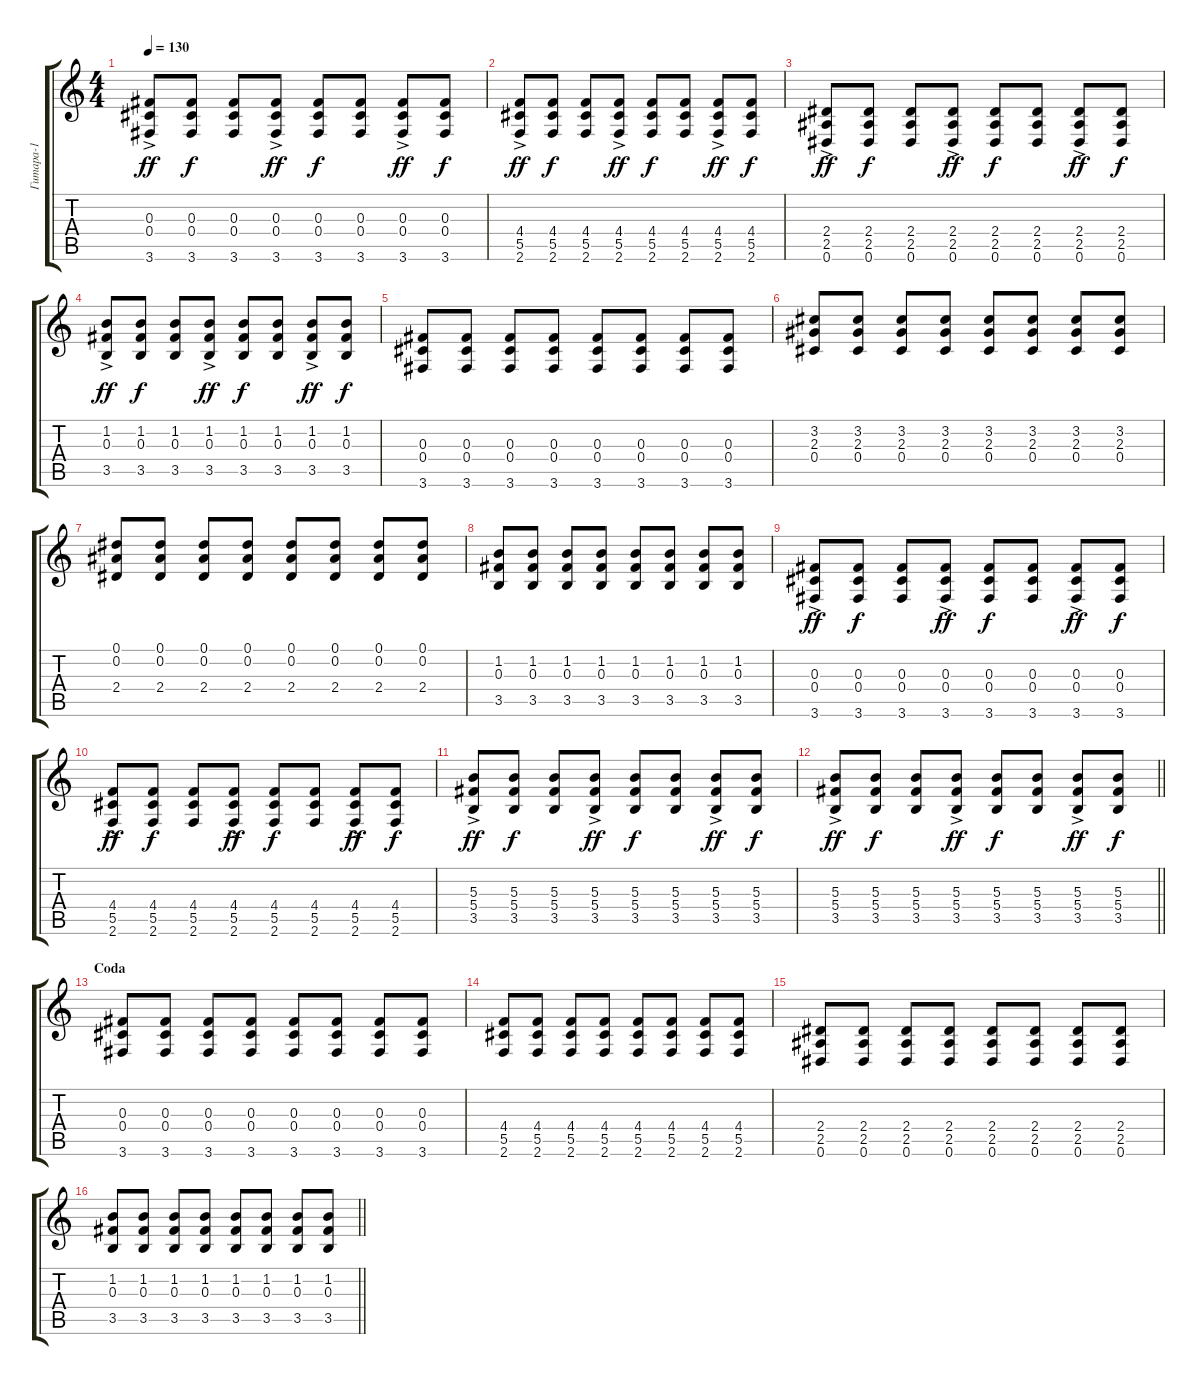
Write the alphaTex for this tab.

\track ("Гитара-1" "Гитара-1") {instrument electricguitarclean}
\staff {score tabs}
\tuning (Eb4 Bb3 Gb3 Db3 Ab2 Eb2) {hide}
\ts (4 4)
\tempo 130
\clef g2
\ks c
(0.3{ac} 0.4{ac} 3.6{ac}).8{dy ff} (0.3 0.4 3.6).8{dy f} (0.3 0.4 3.6).8 (0.3{ac} 0.4{ac} 3.6{ac}).8{dy ff} (0.3 0.4 3.6).8{dy f} (0.3 0.4 3.6).8 (0.3{ac} 0.4{ac} 3.6{ac}).8{dy ff} (0.3 0.4 3.6).8{dy f} |
(4.4{ac} 5.5{ac} 2.6{ac}).8{dy ff} (4.4 5.5 2.6).8{dy f} (4.4 5.5 2.6).8 (4.4{ac} 5.5{ac} 2.6{ac}).8{dy ff} (4.4 5.5 2.6).8{dy f} (4.4 5.5 2.6).8 (4.4{ac} 5.5{ac} 2.6{ac}).8{dy ff} (4.4 5.5 2.6).8{dy f} |
(2.4{ac} 2.5 0.6).8{dy ff} (2.4 2.5 0.6).8{dy f} (2.4 2.5 0.6).8 (2.4{ac} 2.5 0.6).8{dy ff} (2.4 2.5 0.6).8{dy f} (2.4 2.5 0.6).8 (2.4{ac} 2.5 0.6).8{dy ff} (2.4 2.5 0.6).8{dy f} |
(1.2{ac} 0.3{ac} 3.5{ac}).8{dy ff} (1.2 0.3 3.5).8{dy f} (1.2 0.3 3.5).8 (1.2{ac} 0.3{ac} 3.5{ac}).8{dy ff} (1.2 0.3 3.5).8{dy f} (1.2 0.3 3.5).8 (1.2{ac} 0.3{ac} 3.5{ac}).8{dy ff} (1.2 0.3 3.5).8{dy f} |
(0.3 0.4 3.6).8 (0.3 0.4 3.6).8 (0.3 0.4 3.6).8 (0.3 0.4 3.6).8 (0.3 0.4 3.6).8 (0.3 0.4 3.6).8 (0.3 0.4 3.6).8 (0.3 0.4 3.6).8 |
(3.2 2.3 0.4).8 (3.2 2.3 0.4).8 (3.2 2.3 0.4).8 (3.2 2.3 0.4).8 (3.2 2.3 0.4).8 (3.2 2.3 0.4).8 (3.2 2.3 0.4).8 (3.2 2.3 0.4).8 |
(0.1 0.2 2.4).8 (0.1 0.2 2.4).8 (0.1 0.2 2.4).8 (0.1 0.2 2.4).8 (0.1 0.2 2.4).8 (0.1 0.2 2.4).8 (0.1 0.2 2.4).8 (0.1 0.2 2.4).8 |
(1.2 0.3 3.5).8 (1.2 0.3 3.5).8 (1.2 0.3 3.5).8 (1.2 0.3 3.5).8 (1.2 0.3 3.5).8 (1.2 0.3 3.5).8 (1.2 0.3 3.5).8 (1.2 0.3 3.5).8 |
(0.3{ac} 0.4{ac} 3.6{ac}).8{dy ff} (0.3 0.4 3.6).8{dy f} (0.3 0.4 3.6).8 (0.3{ac} 0.4{ac} 3.6{ac}).8{dy ff} (0.3 0.4 3.6).8{dy f} (0.3 0.4 3.6).8 (0.3{ac} 0.4{ac} 3.6{ac}).8{dy ff} (0.3 0.4 3.6).8{dy f} |
(4.4{ac} 5.5{ac} 2.6{ac}).8{dy ff} (4.4 5.5 2.6).8{dy f} (4.4 5.5 2.6).8 (4.4{ac} 5.5{ac} 2.6{ac}).8{dy ff} (4.4 5.5 2.6).8{dy f} (4.4 5.5 2.6).8 (4.4{ac} 5.5{ac} 2.6{ac}).8{dy ff} (4.4 5.5 2.6).8{dy f} |
(5.3{ac} 5.4{ac} 3.5{ac}).8{dy ff} (5.3 5.4 3.5).8{dy f} (5.3 5.4 3.5).8 (5.3{ac} 5.4{ac} 3.5{ac}).8{dy ff} (5.3 5.4 3.5).8{dy f} (5.3 5.4 3.5).8 (5.3{ac} 5.4{ac} 3.5{ac}).8{dy ff} (5.3 5.4 3.5).8{dy f} |
\barLineRight lightlight
(5.3{ac} 5.4{ac} 3.5{ac}).8{dy ff} (5.3 5.4 3.5).8{dy f} (5.3 5.4 3.5).8 (5.3{ac} 5.4{ac} 3.5{ac}).8{dy ff} (5.3 5.4 3.5).8{dy f} (5.3 5.4 3.5).8 (5.3{ac} 5.4{ac} 3.5{ac}).8{dy ff} (5.3 5.4 3.5).8{dy f} |
\section ("" "Coda")
(0.3 0.4 3.6).8 (0.3 0.4 3.6).8 (0.3 0.4 3.6).8 (0.3 0.4 3.6).8 (0.3 0.4 3.6).8 (0.3 0.4 3.6).8 (0.3 0.4 3.6).8 (0.3 0.4 3.6).8 |
(4.4 5.5 2.6).8 (4.4 5.5 2.6).8 (4.4 5.5 2.6).8 (4.4 5.5 2.6).8 (4.4 5.5 2.6).8 (4.4 5.5 2.6).8 (4.4 5.5 2.6).8 (4.4 5.5 2.6).8 |
(2.4 2.5 0.6).8 (2.4 2.5 0.6).8 (2.4 2.5 0.6).8 (2.4 2.5 0.6).8 (2.4 2.5 0.6).8 (2.4 2.5 0.6).8 (2.4 2.5 0.6).8 (2.4 2.5 0.6).8 |
\barLineRight lightlight
(1.2 0.3 3.5).8 (1.2 0.3 3.5).8 (1.2 0.3 3.5).8 (1.2 0.3 3.5).8 (1.2 0.3 3.5).8 (1.2 0.3 3.5).8 (1.2 0.3 3.5).8 (1.2 0.3 3.5).8
